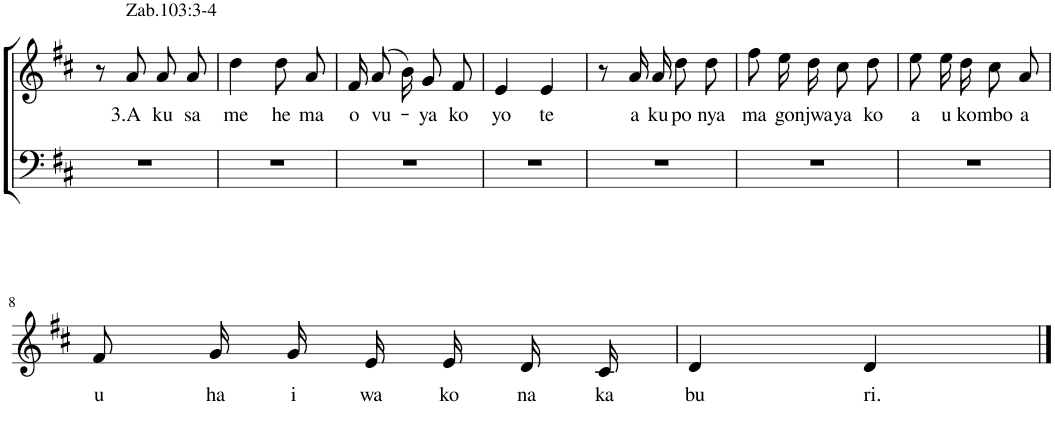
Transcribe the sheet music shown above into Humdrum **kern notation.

**kern	**text
*part1	*part1
*staff1	*staff1
*I"Soprano/Alto	*
!!LO:PB:g=z
*clefG2	*
*Trd1c2	*
*k[f#c#]	*
*M2/4	*
=1	=1
8r	.
!LO:TX:a:t=Zab.103&colon;3-4	!
!	!LO:LY:b
8a/	3.A
!	!LO:LY:b
8a/L	ku
!	!LO:LY:b
8a/J	sa
=2	=2
!	!LO:LY:b
4dd\	me
!	!LO:LY:b
8dd\L	he
!	!LO:LY:b
8a\J	ma
=3	=3
!	!LO:LY:b
16f#/KL	o
!	!LO:LY:b
(8a/	vu-
16b/Jk)	.
!	!LO:LY:b
8g/L	-ya
!	!LO:LY:b
8f#/J	ko
=4	=4
!	!LO:LY:b
4e/	yo
!	!LO:LY:b
4e/	te
=5	=5
8r	.
!	!LO:LY:b
16a/LL	a
!	!LO:LY:b
16a/JJ	ku
!	!LO:LY:b
8dd\L	po
!	!LO:LY:b
8dd\J	nya
=6	=6
!	!LO:LY:b
8ff#\L	ma
!	!LO:LY:b
16ee\L	go
!	!LO:LY:b
16dd\JJ	njwa
!	!LO:LY:b
8cc#\L	ya
!	!LO:LY:b
8dd\J	ko
=7	=7
!	!LO:LY:b
8ee\L	a
!	!LO:LY:b
16ee\L	u
!	!LO:LY:b
16dd\JJ	ko
!	!LO:LY:b
8cc#\L	mbo
!	!LO:LY:b
8a\J	a
!!LO:LB:g=z
=8	=8
!	!LO:LY:b
8f#/L	u
!	!LO:LY:b
16g/L	ha
!	!LO:LY:b
16g/JJ	i
!	!LO:LY:b
16e/LL	wa
!	!LO:LY:b
16e/J	ko
!	!LO:LY:b
16d/L	na
!	!LO:LY:b
16c#/JJ	ka
=9	=9
!	!LO:LY:b
4d/	bu
!	!LO:LY:b
4d/	ri.
==	==
*-	*-
